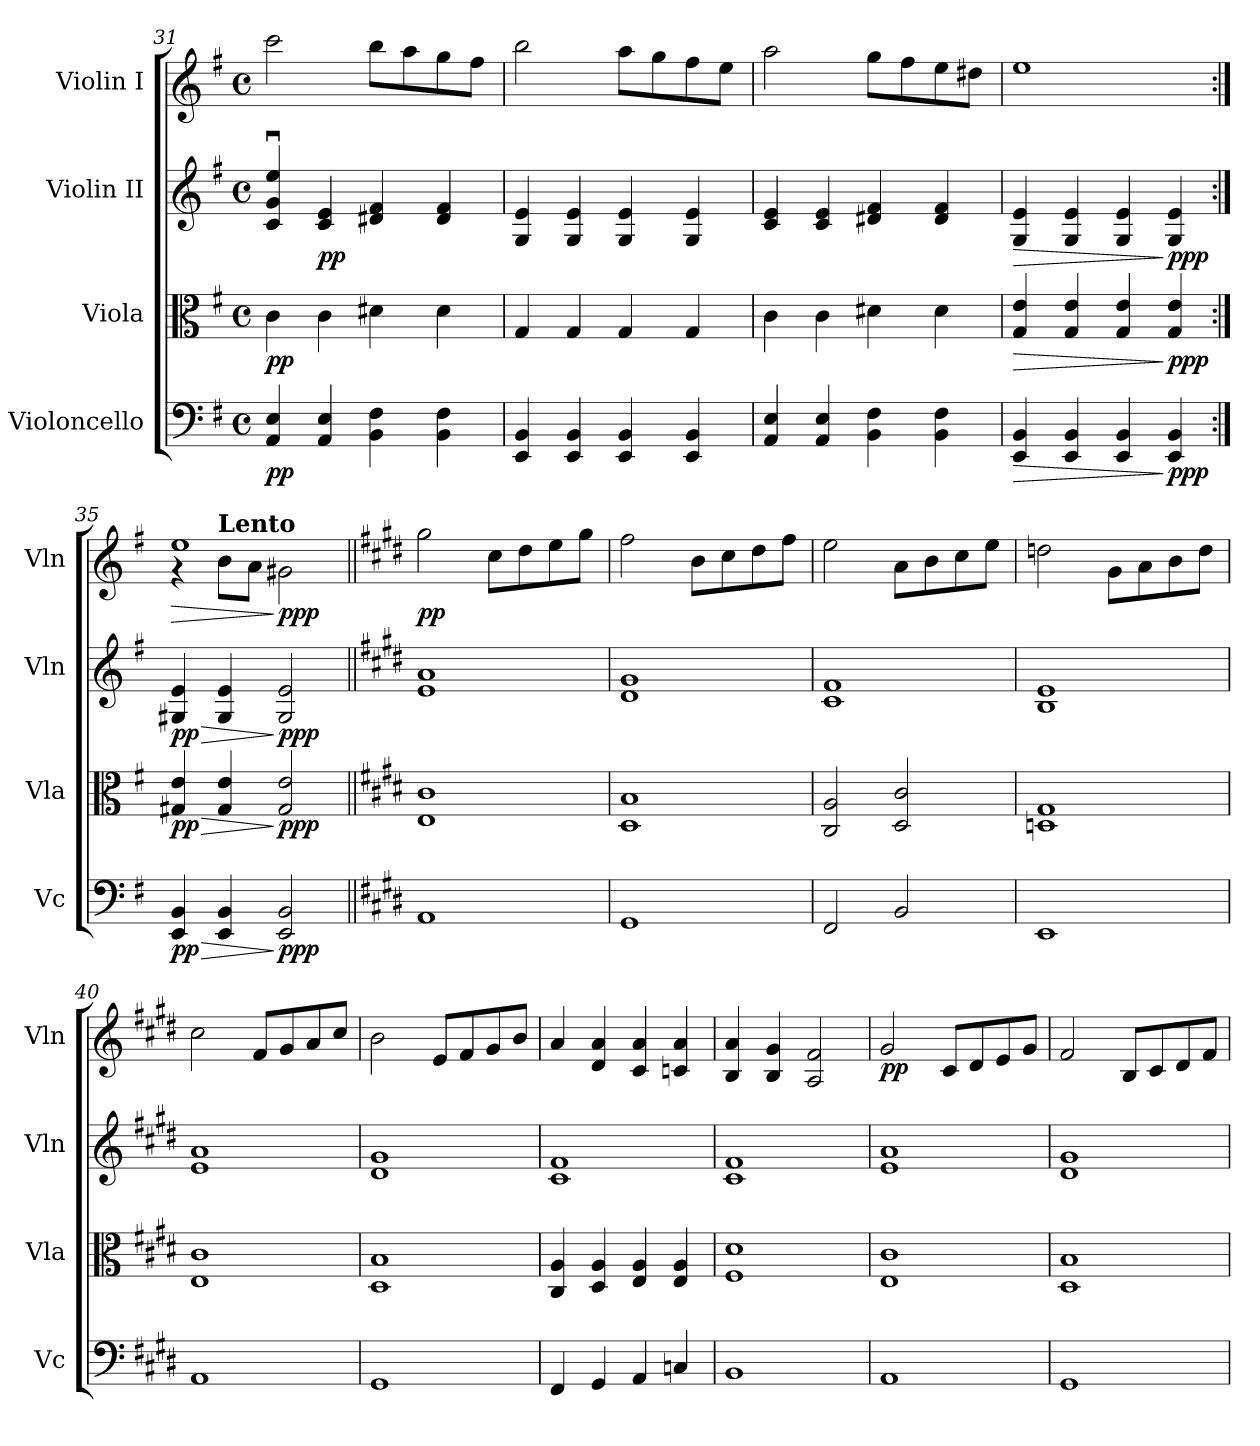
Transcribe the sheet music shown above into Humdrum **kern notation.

**kern	**dynam	**kern	**dynam	**kern	**dynam	**kern	**dynam
*part4	*part4	*part3	*part3	*part2	*part2	*part1	*part1
*staff4	*staff4	*staff3	*staff3	*staff2	*staff2	*staff1	*staff1
*I"Violoncello	*	*I"Viola	*	*I"Violin II	*	*I"Violin I	*
*I'Vc	*	*I'Vla	*	*I'Vln	*	*I'Vln	*
*clefF4	*	*clefC3	*	*clefG2	*	*clefG2	*
*k[f#]	*	*k[f#]	*	*k[f#]	*	*k[f#]	*
*M4/4	*	*M4/4	*	*M4/4	*	*M4/4	*
*met(c)	*	*met(c)	*	*met(c)	*	*met(c)	*
=31	=31	=31	=31	=31	=31	=31	=31
!	!LO:DY:b	!	!LO:DY:b	!	!	!	!
4AA/ 4E/	pp	4c\	pp	4c/u 4g/u 4ee/u	.	2ccc\	.
!	!	!	!	!	!LO:DY:b	!	!
4AA/ 4E/	.	4c\	.	4c/ 4e/	pp	.	.
4BB\ 4F#\	.	4d#X\	.	4d#X/ 4f#/	.	8bb\L	.
.	.	.	.	.	.	8aa\	.
4BB\ 4F#\	.	4d#\	.	4d#/ 4f#/	.	8gg\	.
.	.	.	.	.	.	8ff#\J	.
=32	=32	=32	=32	=32	=32	=32	=32
4EE/ 4BB/	.	4G/	.	4G/ 4e/	.	2bb\	.
4EE/ 4BB/	.	4G/	.	4G/ 4e/	.	.	.
4EE/ 4BB/	.	4G/	.	4G/ 4e/	.	8aa\L	.
.	.	.	.	.	.	8gg\	.
4EE/ 4BB/	.	4G/	.	4G/ 4e/	.	8ff#\	.
.	.	.	.	.	.	8ee\J	.
!!LO:PB:g=z
=33	=33	=33	=33	=33	=33	=33	=33
4AA/ 4E/	.	4c\	.	4c/ 4e/	.	2aa\	.
4AA/ 4E/	.	4c\	.	4c/ 4e/	.	.	.
4BB\ 4F#\	.	4d#X\	.	4d#X/ 4f#/	.	8gg\L	.
.	.	.	.	.	.	8ff#\	.
4BB\ 4F#\	.	4d#\	.	4d#/ 4f#/	.	8ee\	.
.	.	.	.	.	.	8dd#X\J	.
=34	=34	=34	=34	=34	=34	=34	=34
!	!LO:HP:b	!	!LO:HP:b	!	!LO:HP:b	!	!
4EE/ 4BB/	>	4G/ 4e/	>	4G/ 4e/	>	1ee	.
4EE/ 4BB/	.	4G/ 4e/	.	4G/ 4e/	.	.	.
4EE/ 4BB/	.	4G/ 4e/	.	4G/ 4e/	.	.	.
!	!LO:DY:n=1:b	!	!LO:DY:n=1:b	!	!LO:DY:n=1:b	!	!
4EE/ 4BB/	] ppp	4G/ 4e/	] ppp	4G/ 4e/	] ppp	.	.
=35:|!	=35:|!	=35:|!	=35:|!	=35:|!	=35:|!	=35:|!	=35:|!
!	!	!	!	!	!	!LO:TX:a:B:t=Rit.	!
!	!LO:HP:b	!	!LO:HP:b	!	!LO:HP:b	!	!LO:HP:b
*	*	*	*	*	*	*^	*
!	!LO:DY:n=1:b	!	!LO:DY:n=1:b	!	!LO:DY:n=1:b	!	!	!
4EE/ 4BB/	> pp	4G#X/ 4e/	> pp	4G#X/ 4e/	> pp	1ee	4r	>
!	!	!	!	!	!	!	!LO:TX:a:B:t=Lento	!
4EE/ 4BB/	.	4G#/ 4e/	.	4G#/ 4e/	.	.	8b\L	.
.	.	.	.	.	.	.	8a\J	.
!	!LO:DY:n=2:b	!	!LO:DY:n=2:b	!	!LO:DY:n=2:b	!	!	!LO:DY:n=1:b
2EE/ 2BB/	] ppp	2G#/ 2e/	] ppp	2G#/ 2e/	] ppp	.	2g#X\	] ppp
*	*	*	*	*	*	*v	*v	*
=36||	=36||	=36||	=36||	=36||	=36||	=36||	=36||
*k[f#c#g#d#]	*	*k[f#c#g#d#]	*	*k[f#c#g#d#]	*	*k[f#c#g#d#]	*
*	*	*	*	*	*	*^	*
!	!	!	!	!	!	!LO:TX:a:B:t=ELEGIE	!	!
!	!	!	!	!	!	!LO:TX:a:t=Tempo I, Grazioso	!	!
!	!	!	!	!	!	!	!	!LO:DY:b
*	*	*	*	*	*	*v	*v	*
1AA	.	1E 1c#	.	1e 1a	.	2gg#\	pp
.	.	.	.	.	.	8cc#\L	.
.	.	.	.	.	.	8dd#\	.
.	.	.	.	.	.	8ee\	.
.	.	.	.	.	.	8gg#\J	.
=37	=37	=37	=37	=37	=37	=37	=37
1GG#	.	1D# 1B	.	1d# 1g#	.	2ff#\	.
.	.	.	.	.	.	8b\L	.
.	.	.	.	.	.	8cc#\	.
.	.	.	.	.	.	8dd#\	.
.	.	.	.	.	.	8ff#\J	.
=38	=38	=38	=38	=38	=38	=38	=38
2FF#/	.	2C#/ 2A/	.	1c# 1f#	.	2ee\	.
2BB/	.	2D#/ 2c#/	.	.	.	8a\L	.
.	.	.	.	.	.	8b\	.
.	.	.	.	.	.	8cc#\	.
.	.	.	.	.	.	8ee\J	.
!!LO:LB:g=z
=39	=39	=39	=39	=39	=39	=39	=39
1EE	.	1Dn 1G#	.	1B 1e	.	2ddn\	.
.	.	.	.	.	.	8g#\L	.
.	.	.	.	.	.	8a\	.
.	.	.	.	.	.	8b\	.
.	.	.	.	.	.	8dd\J	.
=40	=40	=40	=40	=40	=40	=40	=40
1AA	.	1E 1c#	.	1e 1a	.	2cc#\	.
.	.	.	.	.	.	8f#/L	.
.	.	.	.	.	.	8g#/	.
.	.	.	.	.	.	8a/	.
.	.	.	.	.	.	8cc#/J	.
=41	=41	=41	=41	=41	=41	=41	=41
1GG#	.	1D# 1B	.	1d# 1g#	.	2b\	.
.	.	.	.	.	.	8e/L	.
.	.	.	.	.	.	8f#/	.
.	.	.	.	.	.	8g#/	.
.	.	.	.	.	.	8b/J	.
=42	=42	=42	=42	=42	=42	=42	=42
4FF#/	.	4C#/ 4A/	.	1c# 1f#	.	4a/	.
4GG#/	.	4D#/ 4A/	.	.	.	4d#/ 4a/	.
4AA/	.	4E/ 4A/	.	.	.	4c#/ 4a/	.
4Cn/	.	4E/ 4A/	.	.	.	4cn/ 4a/	.
=43	=43	=43	=43	=43	=43	=43	=43
1BB	.	1F# 1d#	.	1c# 1f#	.	4B/ 4a/	.
.	.	.	.	.	.	4B/ 4g#/	.
.	.	.	.	.	.	2A/ 2f#/	.
=44	=44	=44	=44	=44	=44	=44	=44
!	!	!	!	!	!	!	!LO:DY:b
1AA	.	1E 1c#	.	1e 1a	.	2g#/	pp
.	.	.	.	.	.	8c#/L	.
.	.	.	.	.	.	8d#/	.
.	.	.	.	.	.	8e/	.
.	.	.	.	.	.	8g#/J	.
=45	=45	=45	=45	=45	=45	=45	=45
1GG#	.	1D# 1B	.	1d# 1g#	.	2f#/	.
.	.	.	.	.	.	8B/L	.
.	.	.	.	.	.	8c#/	.
.	.	.	.	.	.	8d#/	.
.	.	.	.	.	.	8f#/J	.
=	=	=	=	=	=	=	=
*-	*-	*-	*-	*-	*-	*-	*-
